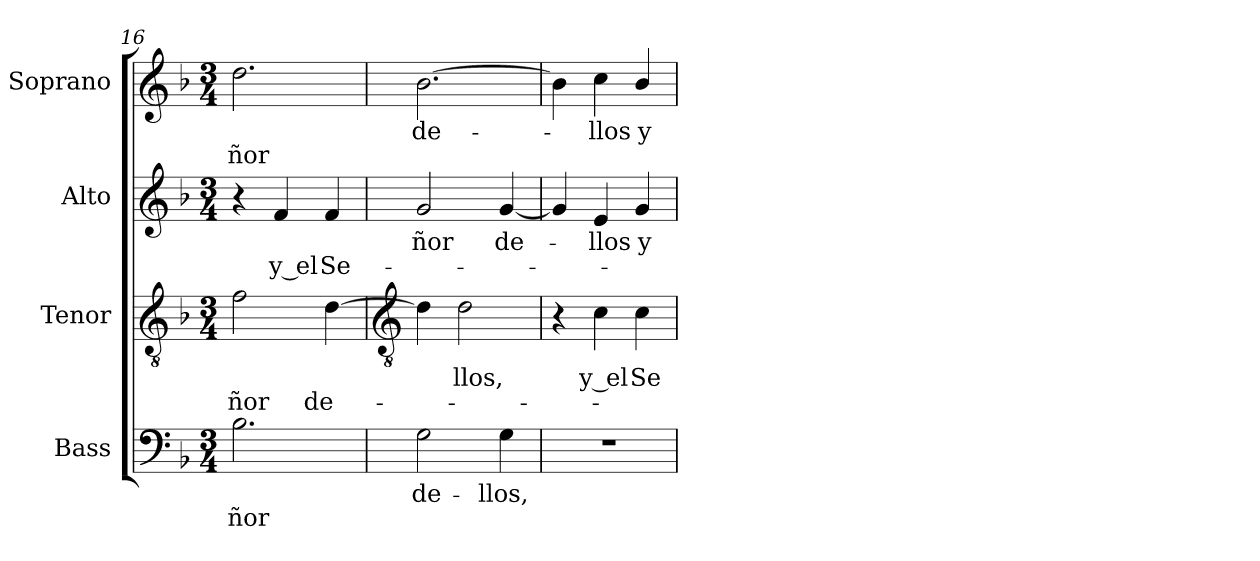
**kern	**text	**text	**kern	**text	**text	**kern	**text	**text	**kern	**text	**text
*part4	*part4	*part4	*part3	*part3	*part3	*part2	*part2	*part2	*part1	*part1	*part1
*staff4	*staff4	*staff4	*staff3	*staff3	*staff3	*staff2	*staff2	*staff2	*staff1	*staff1	*staff1
*I"Bass	*	*	*I"Tenor	*	*	*I"Alto	*	*	*I"Soprano	*	*
*I'B	*	*	*I'T	*	*	*I'A	*	*	*I'S	*	*
*clefF4	*	*	*clefGv2	*	*	*clefG2	*	*	*clefG2	*	*
*k[b-]	*	*	*k[b-]	*	*	*k[b-]	*	*	*k[b-]	*	*
*F:	*	*	*F:	*	*	*F:	*	*	*F:	*	*
*M3/4	*	*	*M3/4	*	*	*M3/4	*	*	*M3/4	*	*
=16	=16	=16	=16	=16	=16	=16	=16	=16	=16	=16	=16
!	!	!LO:LY:b	!	!	!LO:LY:b	!	!	!	!	!	!LO:LY:b
2.B-	.	-ñor	2f	.	-ñor	4r	.	.	2.dd	.	-ñor
!	!	!	!	!	!	!	!	!LO:LY:b	!	!	!
.	.	.	.	.	.	4f	.	y el	.	.	.
!	!	!	!	!	!LO:LY:b	!	!	!LO:LY:b	!	!	!
.	.	.	[4d	.	de-	4f	.	Se-	.	.	.
!!LO:LB:g=z
=17	=17	=17	=17	=17	=17	=17	=17	=17	=17	=17	=17
*	*	*	*clefGv2	*	*	*	*	*	*	*	*
!	!LO:LY:b	!	!	!	!	!	!LO:LY:b	!	!	!LO:LY:b	!
2G	de-	.	4d]	.	.	2g	-ñor	.	[2.b-	de-	.
!	!	!	!	!LO:LY:b	!	!	!	!	!	!	!
.	.	.	2d	llos,	.	.	.	.	.	.	.
!	!LO:LY:b	!	!	!	!	!	!LO:LY:b	!	!	!	!
4G	-llos,	.	.	.	.	[4g	de-	.	.	.	.
=18	=18	=18	=18	=18	=18	=18	=18	=18	=18	=18	=18
!LO:N:vis=1	!	!	!	!	!	!	!	!	!	!	!
2.r	.	.	4r	.	.	4g]	.	.	4b-]	.	.
!	!	!	!	!LO:LY:b	!	!	!LO:LY:b	!	!	!LO:LY:b	!
.	.	.	4c	y el	.	4e	llos	.	4cc	llos	.
!	!	!	!	!LO:LY:b	!	!	!LO:LY:b	!	!	!LO:LY:b	!
.	.	.	4c	Se-	.	4g	y	.	4b-/	y	.
=	=	=	=	=	=	=	=	=	=	=	=
*-	*-	*-	*-	*-	*-	*-	*-	*-	*-	*-	*-
